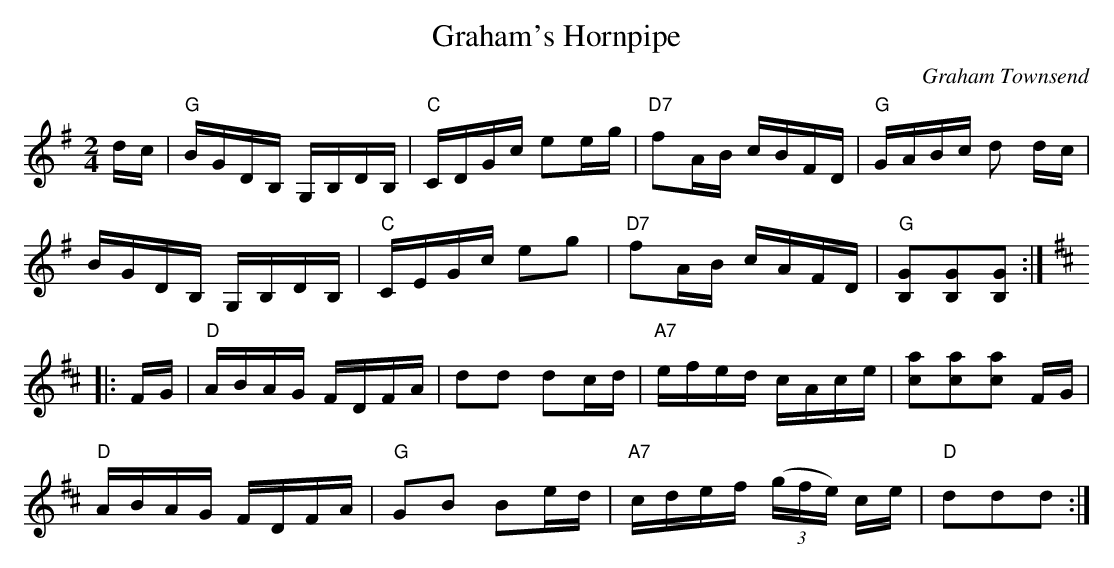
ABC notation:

X:1
T:Graham's Hornpipe
M:2/4
L:1/16
C:Graham Townsend
K:G
dc|"G"BGDB, G,B,DB,|"C"CDGc e2eg|"D7"f2AB cBFD|"G"GABc d2 dc|!
BGDB, G,B,DB,|"C"CEGc e2g2|"D7"f2AB cAFD|"G"[B,2G2][B,2G2][B,2G2]:|!
K:D
|:FG|"D"ABAG FDFA|d2d2 d2cd|"A7"efed cAce|[c2a2][c2a2][c2a2] FG|!
"D"ABAG FDFA|"G"G2B2 B2ed|"A7"cdef ((3gfe) ce|"D"d2d2d2:|]
